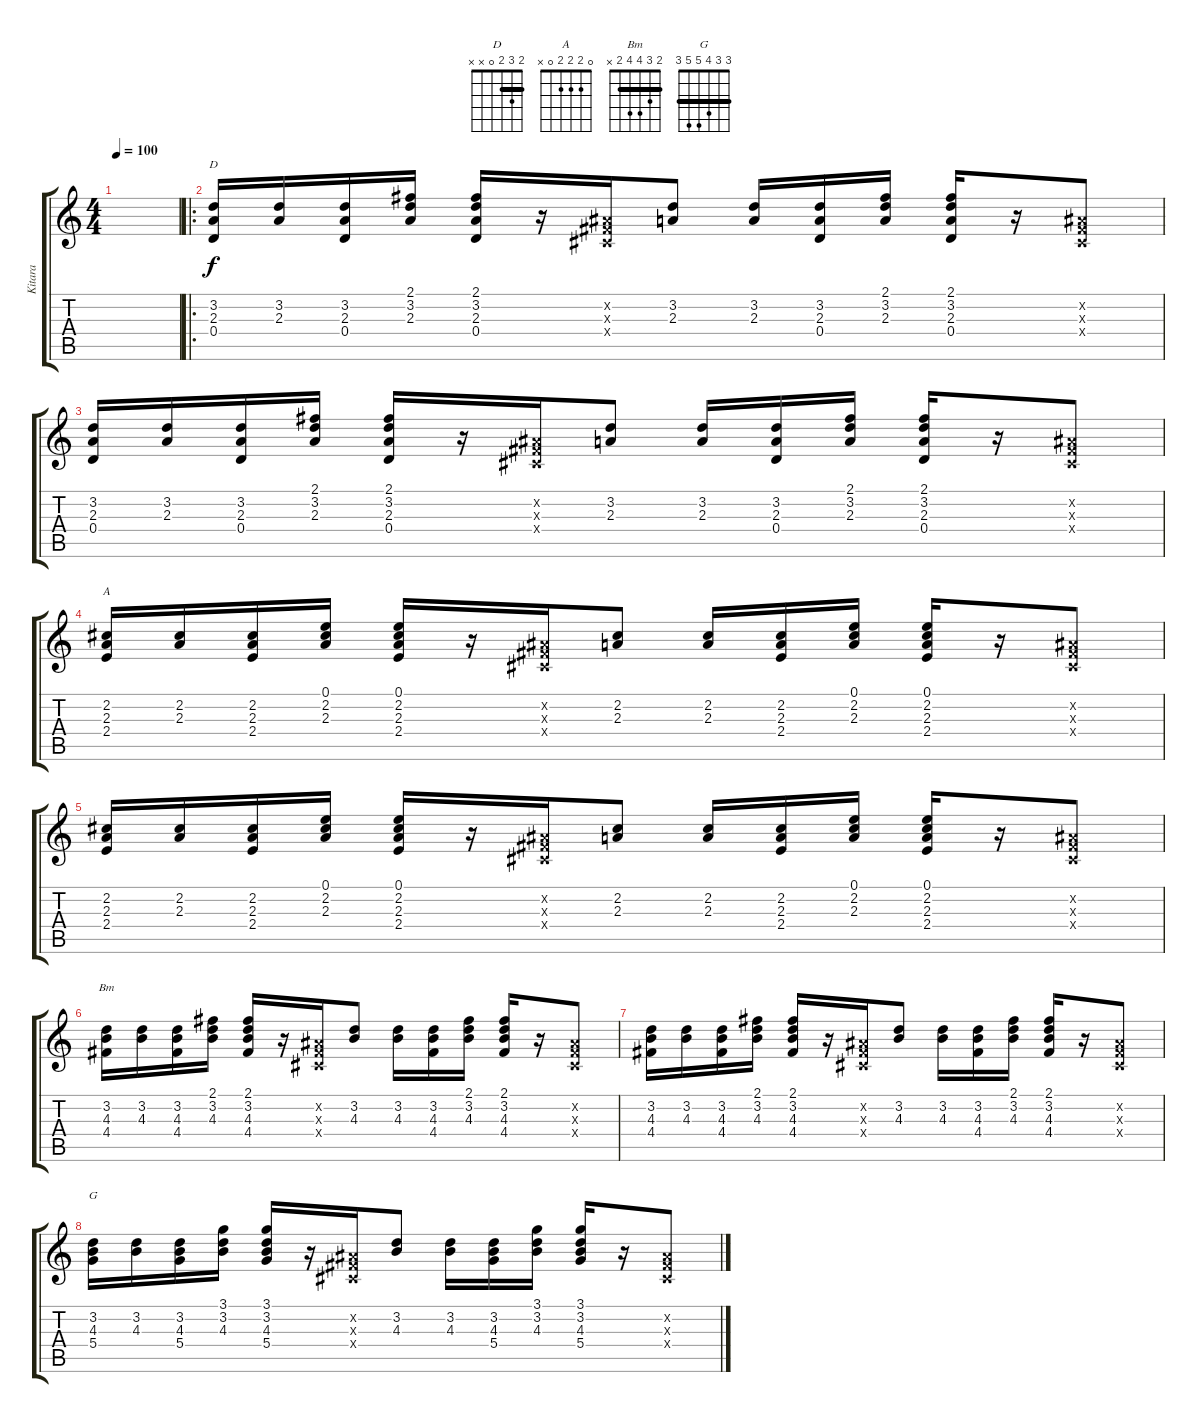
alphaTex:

\track ("Kitara" "Kitara") {instrument acousticguitarsteel}
\staff {score tabs}
\tuning (E4 B3 G3 D3 A2 E2) {hide}
\chord ("D" 2 3 2 0 x x) {barre 2}
\chord ("A" 0 2 2 2 0 x)
\chord ("Bm" 2 3 4 4 2 x) {barre 2}
\chord ("G" 3 3 4 5 5 3) {barre 3}
\ts (4 4)
\tempo 100
\clef g2
\ks c
|
\ro
(3.2 2.3 0.4).16{ch "D"} (3.2 2.3).16 (3.2 2.3 0.4).16 (2.1 3.2 2.3).16 (2.1 3.2 2.3 0.4).16 r.16 (-1.2{x} -1.3{x} -1.4{x}).16 (3.2 2.3).8 (3.2 2.3).16 (3.2 2.3 0.4).16 (2.1 3.2 2.3).16 (2.1 3.2 2.3 0.4).16 r.16 (-1.2{x} -1.3{x} -1.4{x}).8 |
(3.2 2.3 0.4).16 (3.2 2.3).16 (3.2 2.3 0.4).16 (2.1 3.2 2.3).16 (2.1 3.2 2.3 0.4).16 r.16 (-1.2{x} -1.3{x} -1.4{x}).16 (3.2 2.3).8 (3.2 2.3).16 (3.2 2.3 0.4).16 (2.1 3.2 2.3).16 (2.1 3.2 2.3 0.4).16 r.16 (-1.2{x} -1.3{x} -1.4{x}).8 |
(2.2 2.3 2.4).16{ch "A"} (2.2 2.3).16 (2.2 2.3 2.4).16 (0.1 2.2 2.3).16 (0.1 2.2 2.3 2.4).16 r.16 (-1.2{x} -1.3{x} -1.4{x}).16 (2.2 2.3).8 (2.2 2.3).16 (2.2 2.3 2.4).16 (0.1 2.2 2.3).16 (0.1 2.2 2.3 2.4).16 r.16 (-1.2{x} -1.3{x} -1.4{x}).8 |
(2.2 2.3 2.4).16 (2.2 2.3).16 (2.2 2.3 2.4).16 (0.1 2.2 2.3).16 (0.1 2.2 2.3 2.4).16 r.16 (-1.2{x} -1.3{x} -1.4{x}).16 (2.2 2.3).8 (2.2 2.3).16 (2.2 2.3 2.4).16 (0.1 2.2 2.3).16 (0.1 2.2 2.3 2.4).16 r.16 (-1.2{x} -1.3{x} -1.4{x}).8 |
(3.2 4.3 4.4).16{ch "Bm"} (3.2 4.3).16 (3.2 4.3 4.4).16 (2.1 3.2 4.3).16 (2.1 3.2 4.3 4.4).16 r.16 (-1.2{x} -1.3{x} -1.4{x}).16 (3.2 4.3).8 (3.2 4.3).16 (3.2 4.3 4.4).16 (2.1 3.2 4.3).16 (2.1 3.2 4.3 4.4).16 r.16 (-1.2{x} -1.3{x} -1.4{x}).8 |
(3.2 4.3 4.4).16 (3.2 4.3).16 (3.2 4.3 4.4).16 (2.1 3.2 4.3).16 (2.1 3.2 4.3 4.4).16 r.16 (-1.2{x} -1.3{x} -1.4{x}).16 (3.2 4.3).8 (3.2 4.3).16 (3.2 4.3 4.4).16 (2.1 3.2 4.3).16 (2.1 3.2 4.3 4.4).16 r.16 (-1.2{x} -1.3{x} -1.4{x}).8 |
(3.2 4.3 5.4).16{ch "G"} (3.2 4.3).16 (3.2 4.3 5.4).16 (3.1 3.2 4.3).16 (3.1 3.2 4.3 5.4).16 r.16 (-1.2{x} -1.3{x} -1.4{x}).16 (3.2 4.3).8 (3.2 4.3).16 (3.2 4.3 5.4).16 (3.1 3.2 4.3).16 (3.1 3.2 4.3 5.4).16 r.16 (-1.2{x} -1.3{x} -1.4{x}).8
